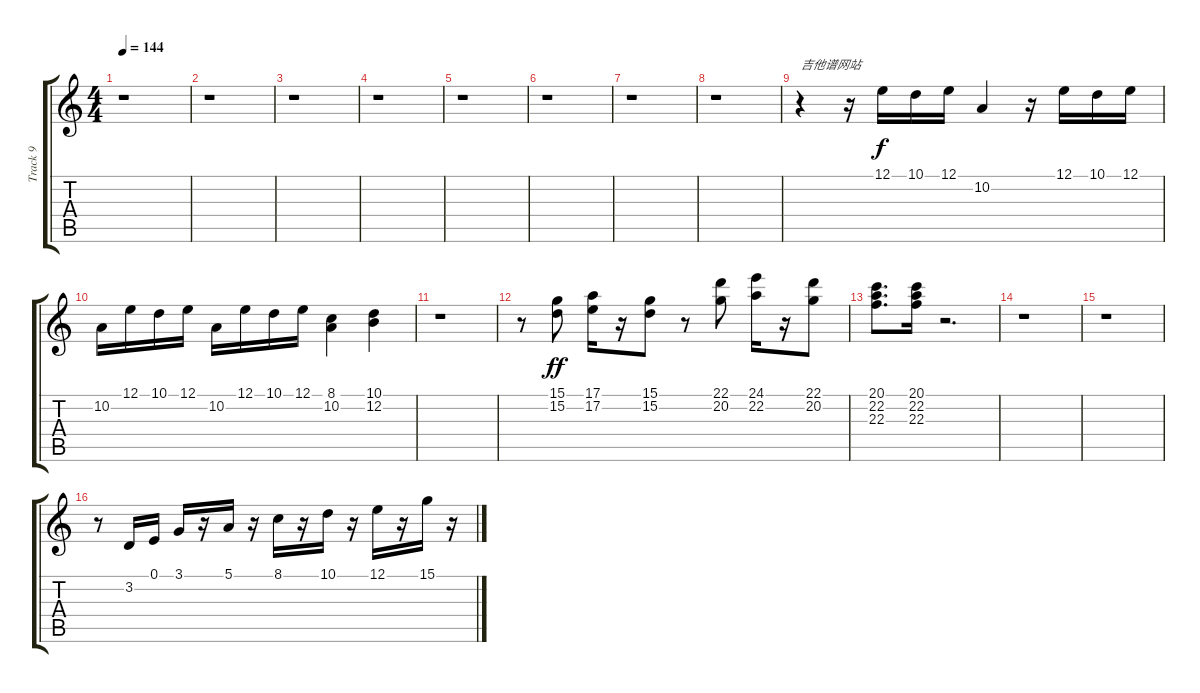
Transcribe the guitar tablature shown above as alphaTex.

\track ("Track 9" "Track 9") {instrument brasssection}
\staff {score tabs}
\tuning (E4 B3 G3 D3 A2 E2) {hide}
\ts (4 4)
\tempo 144
\clef g2
\ks c
r.1{dy mf} |
r.1 |
r.1 |
r.1 |
r.1 |
r.1 |
r.1 |
r.1 |
r.4{txt "吉他谱网站"} r.16 12.1.16{dy f} 10.1.16 12.1.16 10.2.4 r.16 12.1.16 10.1.16 12.1.16 |
10.2.16 12.1.16 10.1.16 12.1.16 10.2.16 12.1.16 10.1.16 12.1.16 (8.1 10.2).4 (10.1 12.2).4 |
r.1 |
r.8 (15.1 15.2).8{dy ff} (17.1 17.2).16 r.16 (15.1 15.2).8 r.8 (22.1 20.2).8 (24.1 22.2).16 r.16 (22.1 20.2).8 |
(20.1 22.2 22.3).8{d} (20.1 22.2 22.3).16 r.2{d} |
r.1 |
r.1 |
r.8 3.2.16 0.1.16 3.1.16 r.16 5.1.16 r.16 8.1.16 r.16 10.1.16 r.16 12.1.16 r.16 15.1.16 r.16
